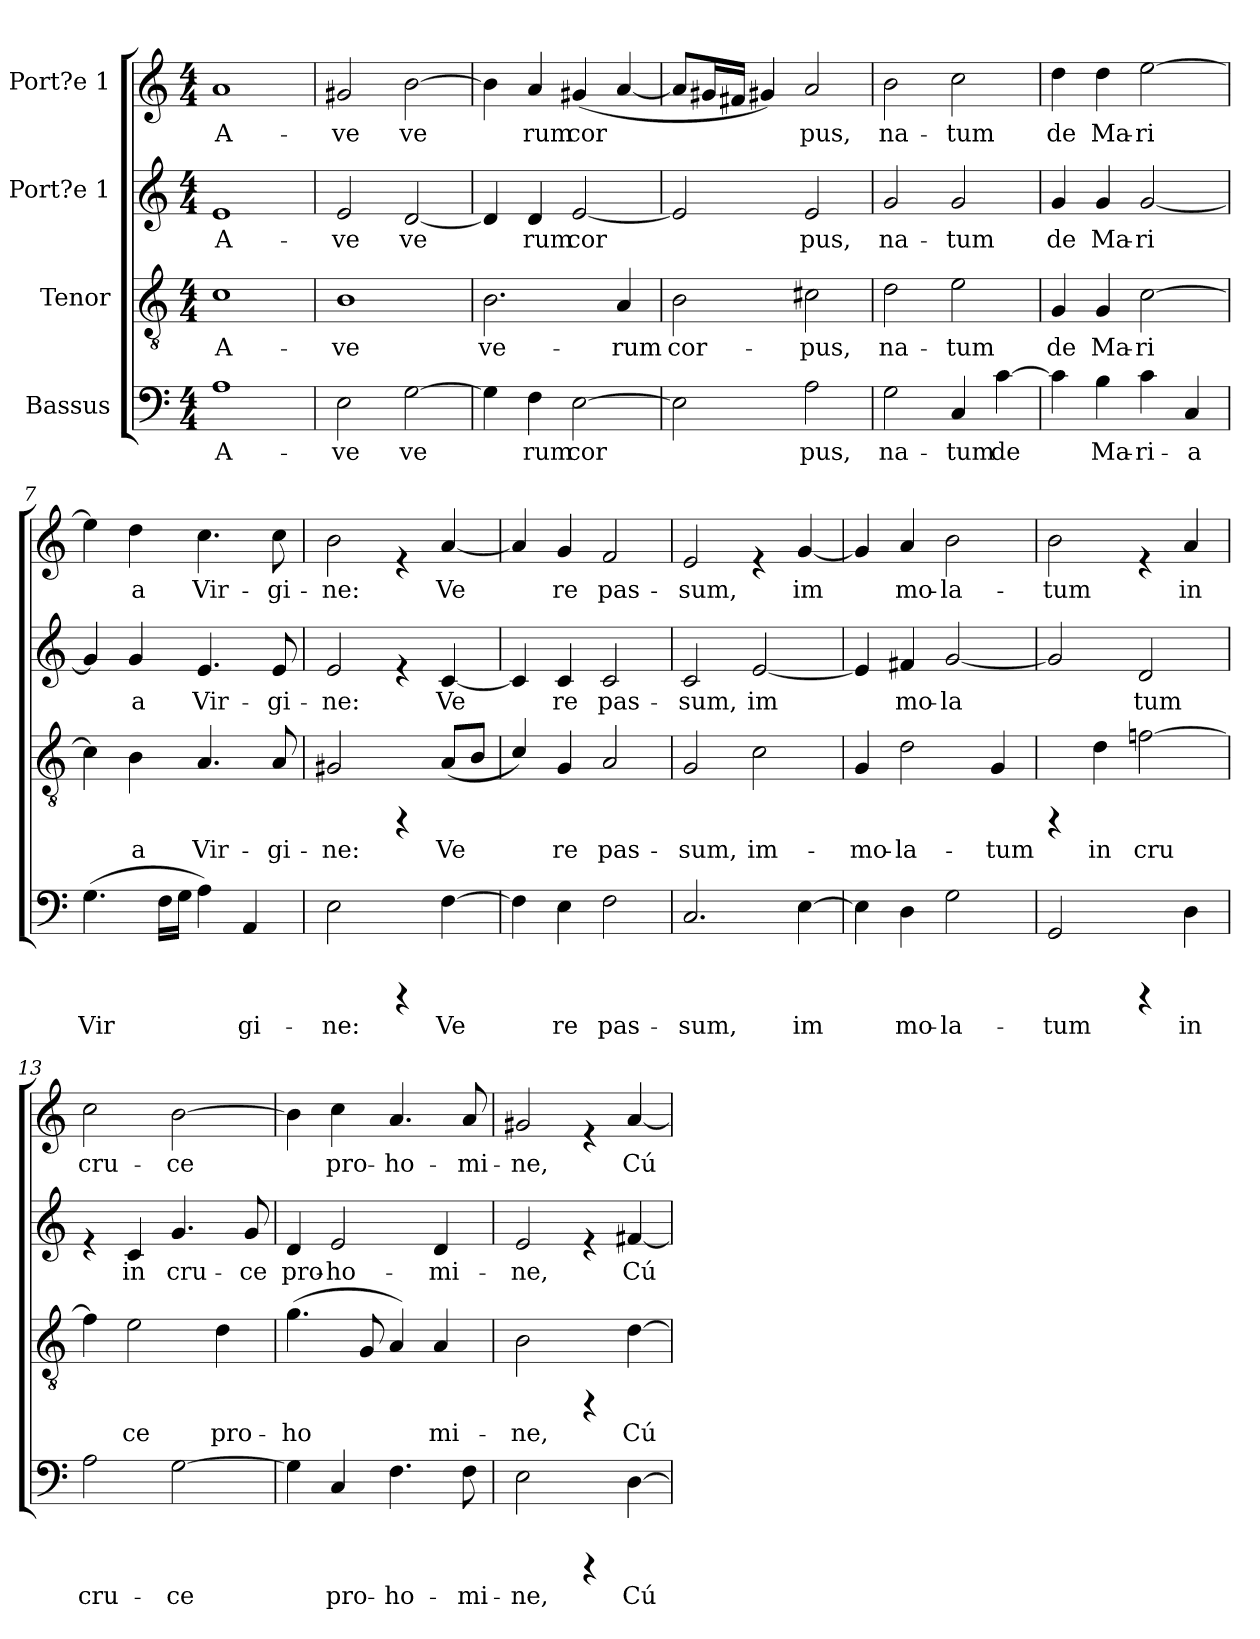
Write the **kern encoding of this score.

**kern	**text	**kern	**text	**kern	**text	**kern	**text
*part4	*part4	*part3	*part3	*part2	*part2	*part1	*part1
*staff4	*staff4	*staff3	*staff3	*staff2	*staff2	*staff1	*staff1
*I"Bassus	*	*I"Tenor	*	*I"Port?e 1	*	*I"Port?e 1	*
!!LO:PB:g=z
*stria5	*	*stria5	*	*stria5	*	*stria5	*
*clefF4	*	*clefGv2	*	*clefG2	*	*clefG2	*
*k[]	*	*k[]	*	*k[]	*	*k[]	*
*C:	*	*C:	*	*C:	*	*C:	*
*M4/4	*	*M4/4	*	*M4/4	*	*M4/4	*
*MM45	*	*MM45	*	*MM45	*	*MM45	*
=1	=1	=1	=1	=1	=1	=1	=1
!	!LO:LY:b:cj	!	!LO:LY:b:cj	!	!LO:LY:b:cj	!	!LO:LY:b:cj
1A	A-	1c	A-	1e	A-	1a	A-
=2	=2	=2	=2	=2	=2	=2	=2
!	!LO:LY:b:cj	!	!LO:LY:b:cj	!	!LO:LY:b:cj	!	!LO:LY:b:cj
2E\	-ve	1B	-ve	2e/	-ve	2g#X/	-ve
!	!LO:LY:b:cj	!	!	!	!LO:LY:b:cj	!	!LO:LY:b:cj
[>2G\	ve-	.	.	[<2d/	ve-	[>2b\	ve-
=3	=3	=3	=3	=3	=3	=3	=3
!	!LO:LY:b:cj	!	!LO:LY:b:cj	!	!LO:LY:b:cj	!	!LO:LY:b:cj
4G\]	-	2.B\	ve-	4d/]	-	4b\]	-
!	!LO:LY:b:cj	!	!	!	!LO:LY:b:cj	!	!LO:LY:b:cj
4F\	rum	.	.	4d/	rum	4a/	rum
!	!LO:LY:b:cj	!	!	!	!LO:LY:b:cj	!	!LO:LY:b:cj
[>2E\	cor-	.	.	[<2e/	cor-	(<4g#X/	cor-
!	!	!	!LO:LY:b:cj	!	!	!	!LO:LY:b:cj
.	.	4A/	-rum	.	.	[<4a/	--
=4	=4	=4	=4	=4	=4	=4	=4
!	!LO:LY:b:cj	!	!LO:LY:b:cj	!	!LO:LY:b:cj	!	!LO:LY:b:cj
2E\]	-	2B\	cor-	2e/]	-	8a/L]	-
!	!	!	!	!	!	!	!LO:LY:b:cj
.	.	.	.	.	.	16g#X/	.
!	!	!	!	!	!	!	!LO:LY:b:cj
.	.	.	.	.	.	16f#X/J	.
!	!	!	!	!	!	!	!LO:LY:b:cj
.	.	.	.	.	.	4g#X/)	.
!	!LO:LY:b:cj	!	!LO:LY:b:cj	!	!LO:LY:b:cj	!	!LO:LY:b:cj
2A\	pus,	2c#X\	-pus,	2e/	pus,	2a/	pus,
=5	=5	=5	=5	=5	=5	=5	=5
!	!LO:LY:b:cj	!	!LO:LY:b:cj	!	!LO:LY:b:cj	!	!LO:LY:b:cj
2G\	na-	2d\	na-	2g/	na-	2b\	na-
!	!LO:LY:b:cj	!	!LO:LY:b:cj	!	!LO:LY:b:cj	!	!LO:LY:b:cj
4C/	-tum	2e\	-tum	2g/	-tum	2cc\	-tum
!	!LO:LY:b:cj	!	!	!	!	!	!
[>4c\	de	.	.	.	.	.	.
!!LO:LB:g=z
=6	=6	=6	=6	=6	=6	=6	=6
!	!LO:LY:b:cj	!	!LO:LY:b:cj	!	!LO:LY:b:cj	!	!LO:LY:b:cj
4c\]	.	4G/	de	4g/	de	4dd\	de
!	!LO:LY:b:cj	!	!LO:LY:b:cj	!	!LO:LY:b:cj	!	!LO:LY:b:cj
4B\	Ma-	4G/	Ma-	4g/	Ma-	4dd\	Ma-
!	!LO:LY:b:cj	!	!LO:LY:b:cj	!	!LO:LY:b:cj	!	!LO:LY:b:cj
4c\	-ri-	[>2c\	-ri-	[<2g/	-ri-	[>2ee\	-ri-
!	!LO:LY:b:cj	!	!	!	!	!	!
4C/	-a	.	.	.	.	.	.
=7	=7	=7	=7	=7	=7	=7	=7
!	!LO:LY:b:cj	!	!LO:LY:b:cj	!	!LO:LY:b:cj	!	!LO:LY:b:cj
(>4.G\	Vir-	4c\]	-	4g/]	-	4ee\]	-
!	!	!	!LO:LY:b:cj	!	!LO:LY:b:cj	!	!LO:LY:b:cj
.	.	4B\	a	4g/	a	4dd\	a
!	!LO:LY:b:cj	!	!	!	!	!	!
16F\L	-	.	.	.	.	.	.
!	!LO:LY:b:cj	!	!	!	!	!	!
16G\J	.	.	.	.	.	.	.
!	!LO:LY:b:cj	!	!LO:LY:b:cj	!	!LO:LY:b:cj	!	!LO:LY:b:cj
4A\)	.	4.A/	Vir-	4.e/	Vir-	4.cc\	Vir-
!	!LO:LY:b:cj	!	!	!	!	!	!
4AA/	gi-	.	.	.	.	.	.
!	!	!	!LO:LY:b:cj	!	!LO:LY:b:cj	!	!LO:LY:b:cj
.	.	8A/	-gi-	8e/	-gi-	8cc\	-gi-
=8	=8	=8	=8	=8	=8	=8	=8
!	!LO:LY:b:cj	!	!LO:LY:b:cj	!	!LO:LY:b:cj	!	!LO:LY:b:cj
2E\	-ne:	2G#X/	-ne:	2e/	-ne:	2b\	-ne:
4rAAAA	.	4rDD	.	4rd	.	4rd	.
!	!LO:LY:b:cj	!	!LO:LY:b:cj	!	!LO:LY:b:cj	!	!LO:LY:b:cj
[>4F\	Ve-	(<8A/L	Ve-	[<4c/	Ve-	[<4a/	Ve-
!	!	!	!LO:LY:b:cj	!	!	!	!
.	.	8B/J	--	.	.	.	.
=9	=9	=9	=9	=9	=9	=9	=9
!	!LO:LY:b:cj	!	!LO:LY:b:cj	!	!LO:LY:b:cj	!	!LO:LY:b:cj
4F\]	-	4c/)	-	4c/]	-	4a/]	-
!	!LO:LY:b:cj	!	!LO:LY:b:cj	!	!LO:LY:b:cj	!	!LO:LY:b:cj
4E\	re	4G/	re	4c/	re	4g/	re
!	!LO:LY:b:cj	!	!LO:LY:b:cj	!	!LO:LY:b:cj	!	!LO:LY:b:cj
2F\	pas-	2A/	pas-	2c/	pas-	2f/	pas-
=10	=10	=10	=10	=10	=10	=10	=10
!	!LO:LY:b:cj	!	!LO:LY:b:cj	!	!LO:LY:b:cj	!	!LO:LY:b:cj
2.C/	-sum,	2G/	-sum,	2c/	-sum,	2e/	-sum,
!	!	!	!LO:LY:b:cj	!	!LO:LY:b:cj	!	!
.	.	2c\	im-	[<2e/	im-	4rd	.
!	!LO:LY:b:cj	!	!	!	!	!	!LO:LY:b:cj
[>4E\	im-	.	.	.	.	[<4g/	im-
!!LO:LB:g=z
=11	=11	=11	=11	=11	=11	=11	=11
!	!LO:LY:b:cj	!	!LO:LY:b:cj	!	!LO:LY:b:cj	!	!LO:LY:b:cj
4E\]	-	4G/	-mo-	4e/]	-	4g/]	-
!	!LO:LY:b:cj	!	!LO:LY:b:cj	!	!LO:LY:b:cj	!	!LO:LY:b:cj
4D\	mo-	2d\	-la-	4f#X/	mo-	4a/	mo-
!	!LO:LY:b:cj	!	!	!	!LO:LY:b:cj	!	!LO:LY:b:cj
2G\	-la-	.	.	[<2g/	-la-	2b\	-la-
!	!	!	!LO:LY:b:cj	!	!	!	!
.	.	4G/	-tum	.	.	.	.
=12	=12	=12	=12	=12	=12	=12	=12
!	!LO:LY:b:cj	!	!	!	!LO:LY:b:cj	!	!LO:LY:b:cj
2GG/	-tum	4rDD	.	2g/]	-	2b\	-tum
!	!	!	!LO:LY:b:cj	!	!	!	!
.	.	4d\	in	.	.	.	.
!	!	!	!LO:LY:b:cj	!	!LO:LY:b:cj	!	!
4rAAAA	.	[>2fn\	cru-	2d/	tum	4rd	.
!	!LO:LY:b:cj	!	!	!	!	!	!LO:LY:b:cj
4D\	in	.	.	.	.	4a/	in
=13	=13	=13	=13	=13	=13	=13	=13
!	!LO:LY:b:cj	!	!LO:LY:b:cj	!	!	!	!LO:LY:b:cj
2A\	cru-	4f\]	-	4rd	.	2cc\	cru-
!	!	!	!LO:LY:b:cj	!	!LO:LY:b:cj	!	!
.	.	2e\	ce	4c/	in	.	.
!	!LO:LY:b:cj	!	!	!	!LO:LY:b:cj	!	!LO:LY:b:cj
[>2G\	-ce	.	.	4.g/	cru-	[>2b\	-ce
!	!	!	!LO:LY:b:cj	!	!	!	!
.	.	4d\	pro-	.	.	.	.
!	!	!	!	!	!LO:LY:b:cj	!	!
.	.	.	.	8g/	-ce	.	.
=14	=14	=14	=14	=14	=14	=14	=14
!	!LO:LY:b:cj	!	!LO:LY:b:cj	!	!LO:LY:b:cj	!	!LO:LY:b:cj
4G\]	.	(>4.g\	-ho-	4d/	pro-	4b\]	.
!	!LO:LY:b:cj	!	!	!	!LO:LY:b:cj	!	!LO:LY:b:cj
4C/	pro-	.	.	2e/	-ho-	4cc\	pro-
!	!	!	!LO:LY:b:cj	!	!	!	!
.	.	8G/	-	.	.	.	.
!	!LO:LY:b:cj	!	!LO:LY:b:cj	!	!	!	!LO:LY:b:cj
4.F\	-ho-	4A/)	.	.	.	4.a/	-ho-
!	!	!	!LO:LY:b:cj	!	!LO:LY:b:cj	!	!
.	.	4A/	mi-	4d/	-mi-	.	.
!	!LO:LY:b:cj	!	!	!	!	!	!LO:LY:b:cj
8F\	-mi-	.	.	.	.	8a/	-mi-
=15	=15	=15	=15	=15	=15	=15	=15
!	!LO:LY:b:cj	!	!LO:LY:b:cj	!	!LO:LY:b:cj	!	!LO:LY:b:cj
2E\	-ne,	2B\	-ne,	2e/	-ne,	2g#X/	-ne,
4rAAAA	.	4rDD	.	4rd	.	4rd	.
!	!LO:LY:b:cj	!	!LO:LY:b:cj	!	!LO:LY:b:cj	!	!LO:LY:b:cj
[>4D\	Cú-	[>4d\	Cú-	[<4f#X/	Cú-	[<4a/	Cú-
=	=	=	=	=	=	=	=
*-	*-	*-	*-	*-	*-	*-	*-
